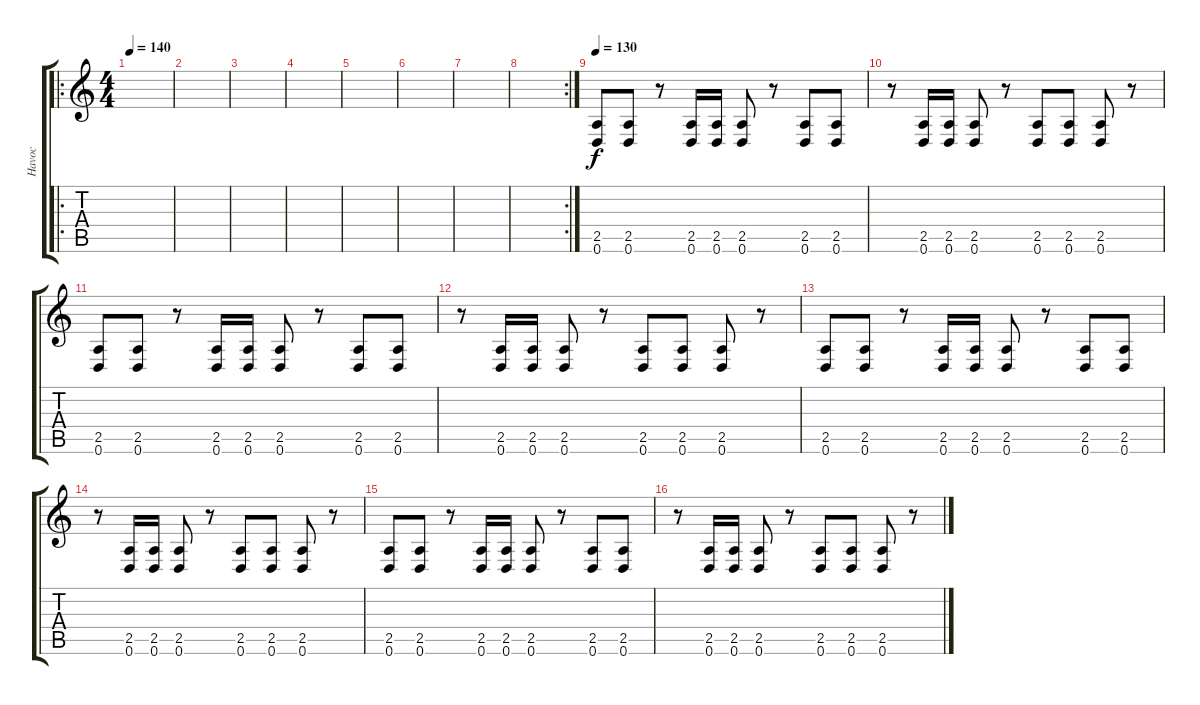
\track ("Havoc" "Havoc") {instrument distortionguitar}
\staff {score tabs}
\tuning (D4 A3 F3 C3 G2 D2) {hide}
\ro
\ts (4 4)
\tempo 140
\clef g2
\ks c
|
|
|
|
|
|
|
\rc 2
|
\tempo 130
(2.5 0.6).8 (2.5 0.6).8 r.8 (2.5 0.6).16 (2.5 0.6).16 (2.5 0.6).8 r.8 (2.5 0.6).8 (2.5 0.6).8 |
r.8 (2.5 0.6).16 (2.5 0.6).16 (2.5 0.6).8 r.8 (2.5 0.6).8 (2.5 0.6).8 (2.5 0.6).8 r.8 |
(2.5 0.6).8 (2.5 0.6).8 r.8 (2.5 0.6).16 (2.5 0.6).16 (2.5 0.6).8 r.8 (2.5 0.6).8 (2.5 0.6).8 |
r.8 (2.5 0.6).16 (2.5 0.6).16 (2.5 0.6).8 r.8 (2.5 0.6).8 (2.5 0.6).8 (2.5 0.6).8 r.8 |
(2.5 0.6).8 (2.5 0.6).8 r.8 (2.5 0.6).16 (2.5 0.6).16 (2.5 0.6).8 r.8 (2.5 0.6).8 (2.5 0.6).8 |
r.8 (2.5 0.6).16 (2.5 0.6).16 (2.5 0.6).8 r.8 (2.5 0.6).8 (2.5 0.6).8 (2.5 0.6).8 r.8 |
(2.5 0.6).8 (2.5 0.6).8 r.8 (2.5 0.6).16 (2.5 0.6).16 (2.5 0.6).8 r.8 (2.5 0.6).8 (2.5 0.6).8 |
r.8 (2.5 0.6).16 (2.5 0.6).16 (2.5 0.6).8 r.8 (2.5 0.6).8 (2.5 0.6).8 (2.5 0.6).8 r.8
